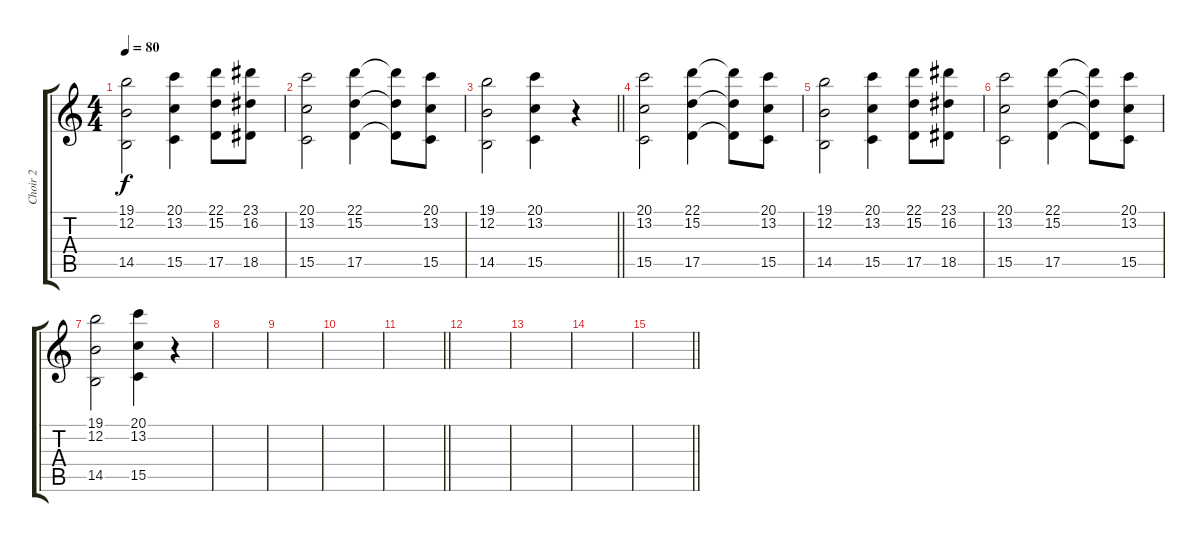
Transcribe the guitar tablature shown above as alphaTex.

\track ("Choir 2" "Choir 2") {instrument choiraahs}
\staff {score tabs}
\tuning (E4 B3 G3 D3 A2 E2) {hide}
\ts (4 4)
\tempo 80
\clef g2
\ks c
(19.1 12.2 14.5).2{dy f} (20.1 13.2 15.5).4 (22.1 15.2 17.5).8 (23.1 16.2 18.5).8 |
(20.1 13.2 15.5).2 (22.1 15.2 17.5).4 (22.1{t} 15.2{t} 17.5{t}).8 (20.1 13.2 15.5).8 |
\barLineRight lightlight
(19.1 12.2 14.5).2 (20.1 13.2 15.5).4 r.4 |
(20.1 13.2 15.5).2 (22.1 15.2 17.5).4 (22.1{t} 15.2{t} 17.5{t}).8 (20.1 13.2 15.5).8 |
(19.1 12.2 14.5).2 (20.1 13.2 15.5).4 (22.1 15.2 17.5).8 (23.1 16.2 18.5).8 |
(20.1 13.2 15.5).2 (22.1 15.2 17.5).4 (22.1{t} 15.2{t} 17.5{t}).8 (20.1 13.2 15.5).8 |
(19.1 12.2 14.5).2 (20.1 13.2 15.5).4 r.4 |
|
|
|
\barLineRight lightlight
|
|
|
|
\barLineRight lightlight
